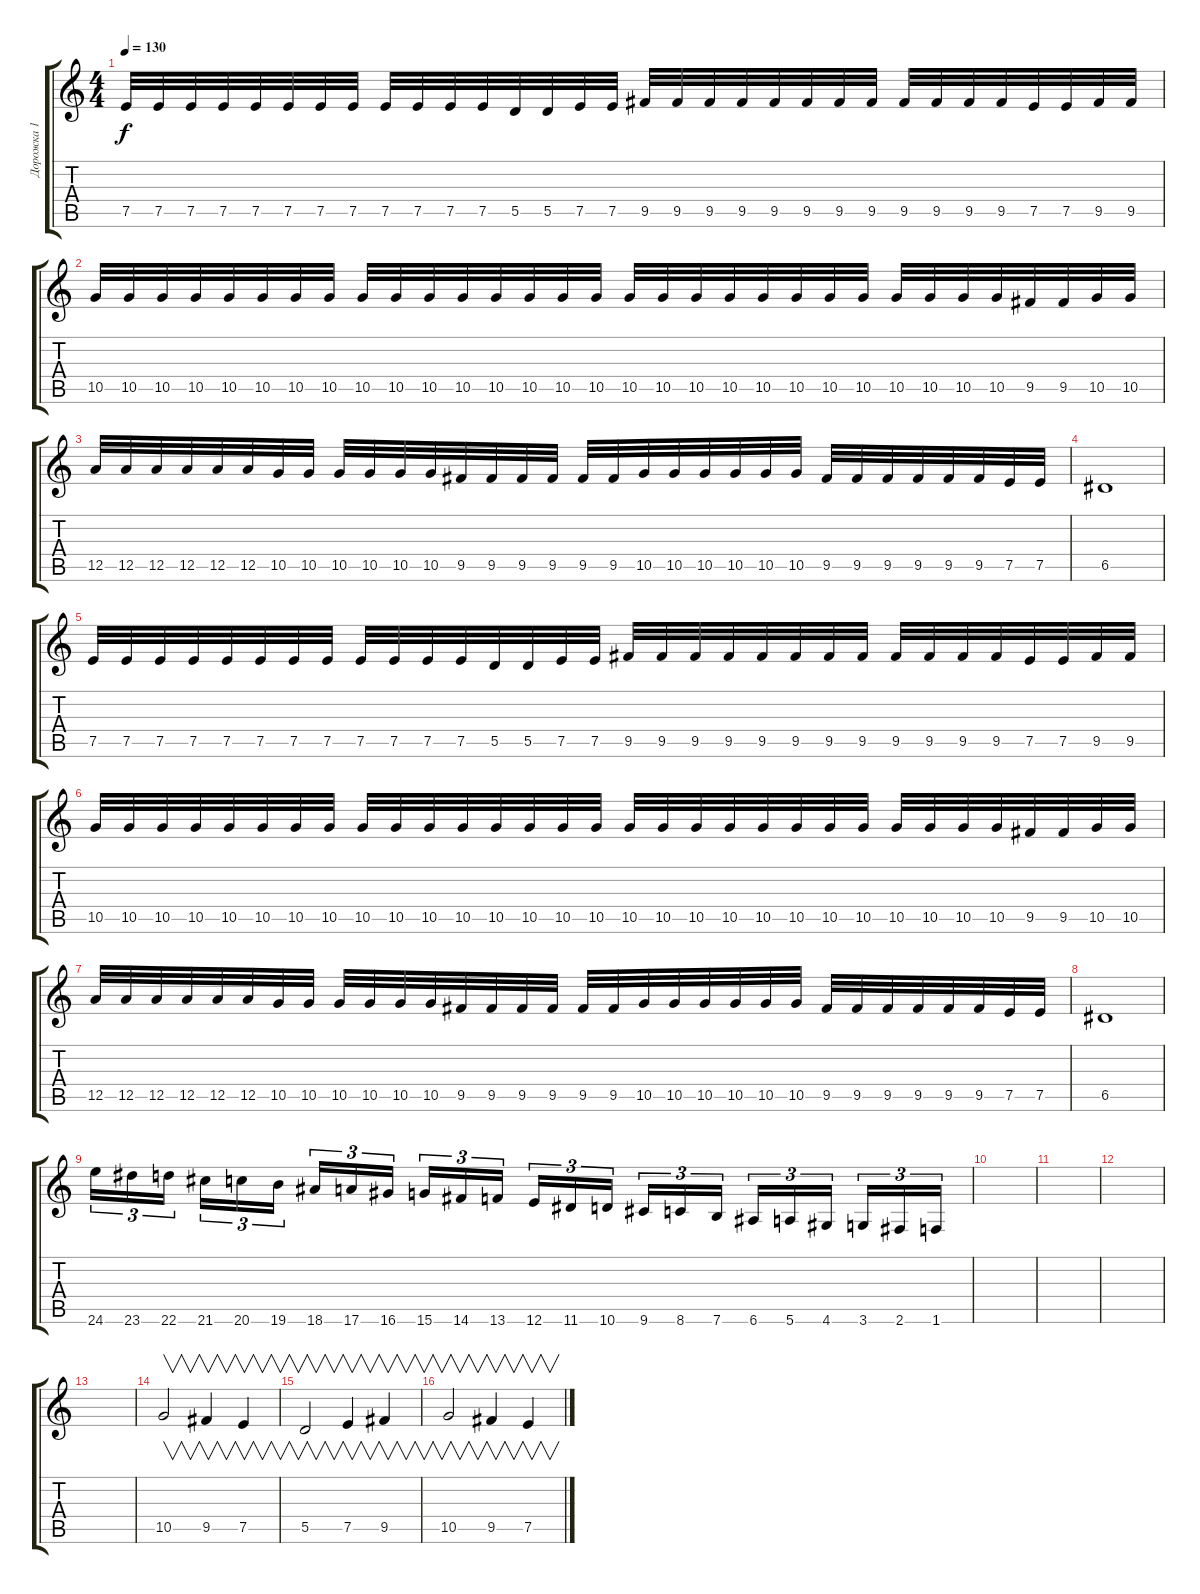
\track ("Дорожка 1" "Дорожка 1") {instrument distortionguitar}
\staff {score tabs}
\tuning (E4 B3 G3 D3 A2 E2) {hide}
\ts (4 4)
\tempo 130
\clef g2
\ks c
7.5.32{dy f} 7.5.32 7.5.32 7.5.32 7.5.32 7.5.32 7.5.32 7.5.32 7.5.32 7.5.32 7.5.32 7.5.32 5.5.32 5.5.32 7.5.32 7.5.32 9.5.32 9.5.32 9.5.32 9.5.32 9.5.32 9.5.32 9.5.32 9.5.32 9.5.32 9.5.32 9.5.32 9.5.32 7.5.32 7.5.32 9.5.32 9.5.32 |
10.5.32 10.5.32 10.5.32 10.5.32 10.5.32 10.5.32 10.5.32 10.5.32 10.5.32 10.5.32 10.5.32 10.5.32 10.5.32 10.5.32 10.5.32 10.5.32 10.5.32 10.5.32 10.5.32 10.5.32 10.5.32 10.5.32 10.5.32 10.5.32 10.5.32 10.5.32 10.5.32 10.5.32 9.5.32 9.5.32 10.5.32 10.5.32 |
12.5.32 12.5.32 12.5.32 12.5.32 12.5.32 12.5.32 10.5.32 10.5.32 10.5.32 10.5.32 10.5.32 10.5.32 9.5.32 9.5.32 9.5.32 9.5.32 9.5.32 9.5.32 10.5.32 10.5.32 10.5.32 10.5.32 10.5.32 10.5.32 9.5.32 9.5.32 9.5.32 9.5.32 9.5.32 9.5.32 7.5.32 7.5.32 |
6.5.1 |
7.5.32 7.5.32 7.5.32 7.5.32 7.5.32 7.5.32 7.5.32 7.5.32 7.5.32 7.5.32 7.5.32 7.5.32 5.5.32 5.5.32 7.5.32 7.5.32 9.5.32 9.5.32 9.5.32 9.5.32 9.5.32 9.5.32 9.5.32 9.5.32 9.5.32 9.5.32 9.5.32 9.5.32 7.5.32 7.5.32 9.5.32 9.5.32 |
10.5.32 10.5.32 10.5.32 10.5.32 10.5.32 10.5.32 10.5.32 10.5.32 10.5.32 10.5.32 10.5.32 10.5.32 10.5.32 10.5.32 10.5.32 10.5.32 10.5.32 10.5.32 10.5.32 10.5.32 10.5.32 10.5.32 10.5.32 10.5.32 10.5.32 10.5.32 10.5.32 10.5.32 9.5.32 9.5.32 10.5.32 10.5.32 |
12.5.32 12.5.32 12.5.32 12.5.32 12.5.32 12.5.32 10.5.32 10.5.32 10.5.32 10.5.32 10.5.32 10.5.32 9.5.32 9.5.32 9.5.32 9.5.32 9.5.32 9.5.32 10.5.32 10.5.32 10.5.32 10.5.32 10.5.32 10.5.32 9.5.32 9.5.32 9.5.32 9.5.32 9.5.32 9.5.32 7.5.32 7.5.32 |
6.5.1 |
24.6.16{tu (3 2)} 23.6.16{tu (3 2)} 22.6.16{tu (3 2) beam splitsecondary} 21.6.16{tu (3 2)} 20.6.16{tu (3 2)} 19.6.16{tu (3 2)} 18.6.16{tu (3 2)} 17.6.16{tu (3 2)} 16.6.16{tu (3 2) beam splitsecondary} 15.6.16{tu (3 2)} 14.6.16{tu (3 2)} 13.6.16{tu (3 2)} 12.6.16{tu (3 2)} 11.6.16{tu (3 2)} 10.6.16{tu (3 2) beam splitsecondary} 9.6.16{tu (3 2)} 8.6.16{tu (3 2)} 7.6.16{tu (3 2)} 6.6.16{tu (3 2)} 5.6.16{tu (3 2)} 4.6.16{tu (3 2) beam splitsecondary} 3.6.16{tu (3 2)} 2.6.16{tu (3 2)} 1.6.16{tu (3 2)} |
|
|
|
|
10.5.2{v} 9.5.4{v} 7.5.4{v} |
5.5.2{v} 7.5.4{v} 9.5.4{v} |
10.5.2{v} 9.5.4{v} 7.5.4{v}
